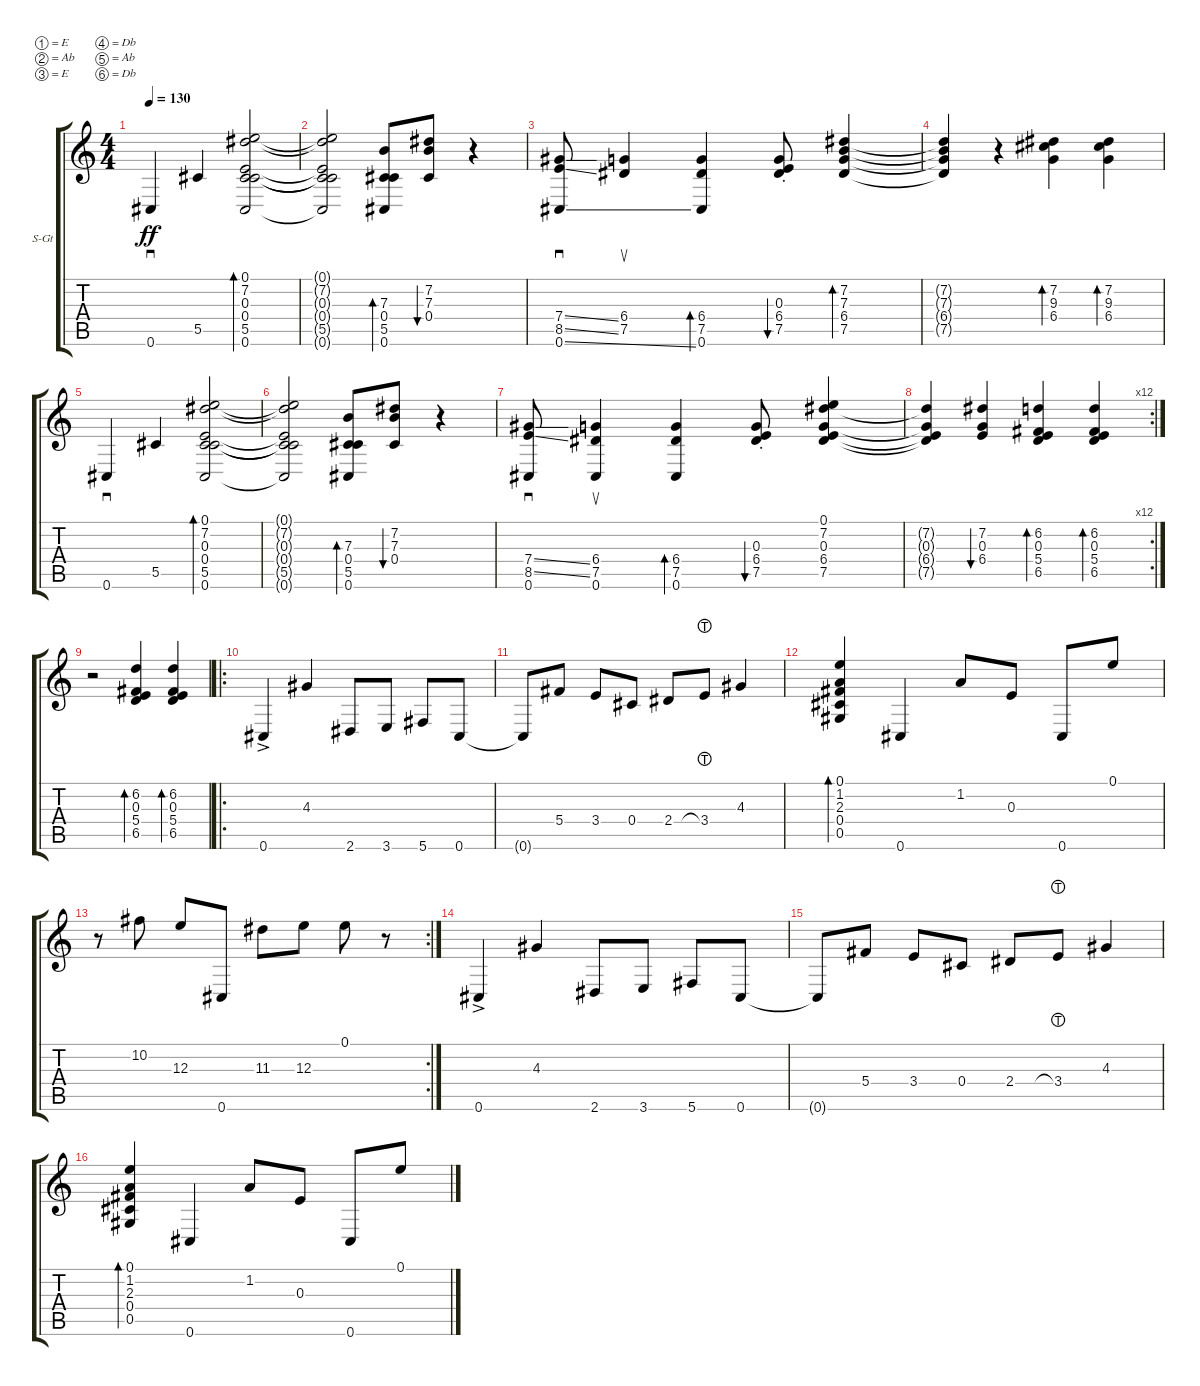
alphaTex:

\defaultSystemsLayout 4
\bracketExtendMode groupsimilarinstruments
\firstSystemTrackNameOrientation horizontal
\otherSystemsTrackNameOrientation horizontal
\track ("Steel Guitar" "S-Gt") {instrument acousticguitarsteel}
\staff {score tabs}
\tuning (E4 Ab3 E3 Db3 Ab2 Db2)
\ts (4 4)
\tempo 130
\clef g2
\ks c
0.6.4{sd dy ff instrument acousticguitarsteel} 5.5.4 (0.4 0.3 7.2 0.1 5.5 0.6).2{bd 113} |
(0.4{t} 0.3{t} 7.2{t} 0.1{t} 5.5{t} 0.6{t}).2 (0.4 7.3 5.5 0.6).8{bd 114} (7.3 7.2 0.4).8{bu 116} r.4 |
(8.5{ss} 7.4{ss} 0.6{ss}).8{sd} (6.4 7.5).4{su} (7.5 6.4 0.6).4{bd 114} (0.3{st} 6.4{st} 7.5{st}).8{bu 114} (7.5 6.4 7.2 7.3).4{bd 114} |
(7.5{t} 6.4{t} 7.3{t} 7.2{t}).4 r.4 (6.4 7.2 9.3).4{bd 114} (6.4 7.2 9.3).4{bd 114} |
0.6.4{sd} 5.5.4 (0.4 0.3 7.2 0.1 5.5 0.6).2{bd 113} |
(0.4{t} 0.3{t} 7.2{t} 0.1{t} 5.5{t} 0.6{t}).2 (0.4 7.3 5.5 0.6).8{bd 114} (7.3 7.2 0.4).8{bu 116} r.4 |
(8.5{ss} 7.4{ss} 0.6).8{sd} (6.4 7.5 0.6).4{su} (7.5 6.4 0.6).4{bd 114} (0.3{st} 6.4{st} 7.5{st}).8{bu 114} (7.5 6.4 7.2 0.3 0.1).4 |
\rc 12
(7.5{t} 6.4{t} 0.3{t} 7.2{t}).4 (7.2 0.3 6.4).4{bu 114} (6.5 5.4 6.2 0.3).4{bd 114} (6.5 5.4 0.3 6.2).4{bd 114} |
r.2 (6.5 5.4 6.2 0.3).4{bd 114} (6.5 5.4 0.3 6.2).4{bd 114} |
\ro
0.6{ac}.4 4.3.4 2.6.8 3.6.8 5.6.8 0.6.8 |
0.6{t}.8 5.4.8 3.4.8 0.4.8 2.4.8 3.4{lht}.8 4.3.4 |
(0.5 0.4 2.3 1.2 0.1).4{bd 114} 0.6.4 1.2.8 0.3.8 0.6.8 0.1.8 |
\rc 2
r.8 10.2.8 12.3.8 0.6.8 11.3.8 12.3.8 0.1.8 r.8 |
0.6{ac}.4 4.3.4 2.6.8 3.6.8 5.6.8 0.6.8 |
0.6{t}.8 5.4.8 3.4.8 0.4.8 2.4.8 3.4{lht}.8 4.3.4 |
(0.5 0.4 2.3 1.2 0.1).4{bd 114} 0.6.4 1.2.8 0.3.8 0.6.8 0.1.8
